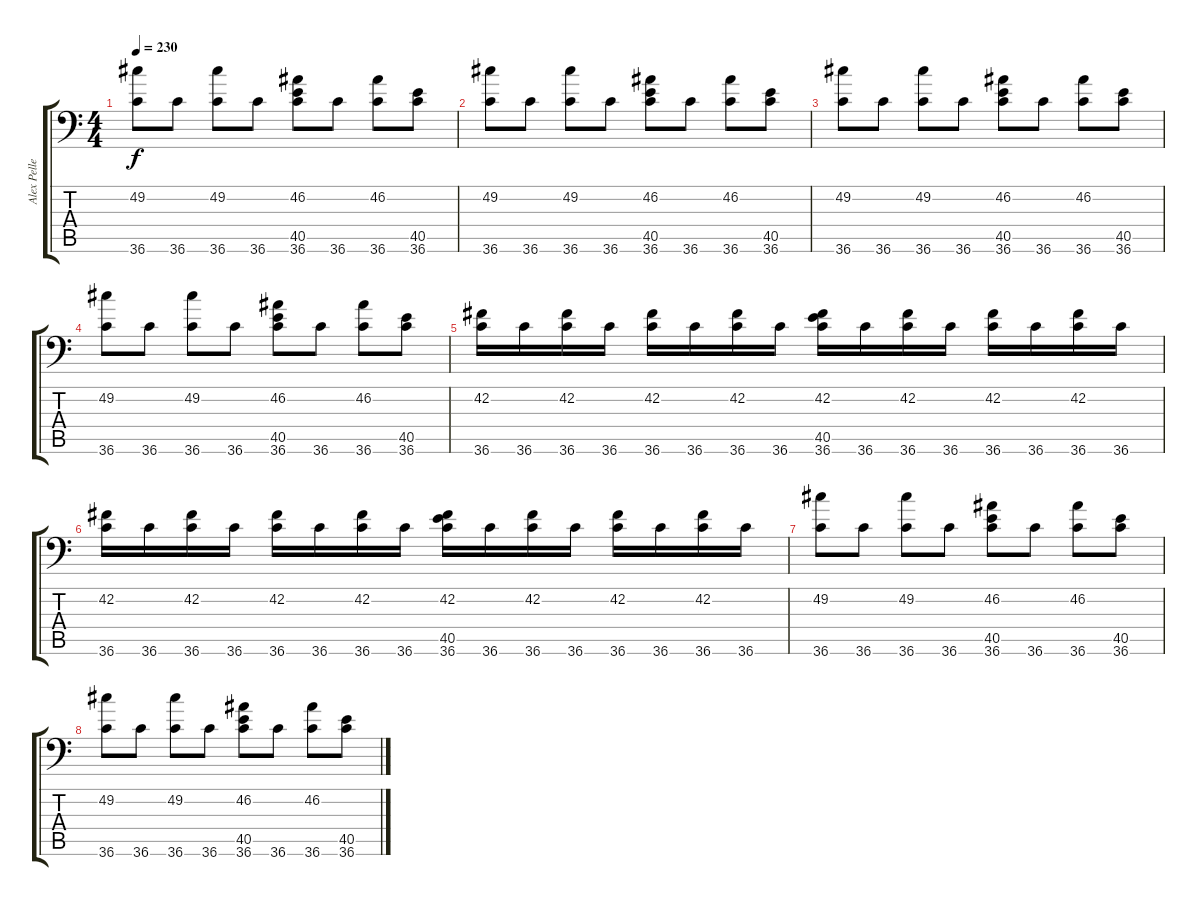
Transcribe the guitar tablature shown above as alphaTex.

\track ("Alex Pelletier" "Alex Pelle") {instrument acousticgrandpiano}
\staff {score tabs}
\tuning (C-1 C-1 C-1 C-1 C-1 C-1) {hide}
\ts (4 4)
\tempo 230
\clef f4
\ks c
(49.2 36.6).8{dy f} 36.6.8 (49.2 36.6).8 36.6.8 (46.2 40.5 36.6).8 36.6.8 (46.2 36.6).8 (40.5 36.6).8 |
(49.2 36.6).8 36.6.8 (49.2 36.6).8 36.6.8 (46.2 40.5 36.6).8 36.6.8 (46.2 36.6).8 (40.5 36.6).8 |
(49.2 36.6).8 36.6.8 (49.2 36.6).8 36.6.8 (46.2 40.5 36.6).8 36.6.8 (46.2 36.6).8 (40.5 36.6).8 |
(49.2 36.6).8 36.6.8 (49.2 36.6).8 36.6.8 (46.2 40.5 36.6).8 36.6.8 (46.2 36.6).8 (40.5 36.6).8 |
(42.2 36.6).16 36.6.16 (42.2 36.6).16 36.6.16 (42.2 36.6).16 36.6.16 (42.2 36.6).16 36.6.16 (42.2 40.5 36.6).16 36.6.16 (42.2 36.6).16 36.6.16 (42.2 36.6).16 36.6.16 (42.2 36.6).16 36.6.16 |
(42.2 36.6).16 36.6.16 (42.2 36.6).16 36.6.16 (42.2 36.6).16 36.6.16 (42.2 36.6).16 36.6.16 (42.2 40.5 36.6).16 36.6.16 (42.2 36.6).16 36.6.16 (42.2 36.6).16 36.6.16 (42.2 36.6).16 36.6.16 |
(49.2 36.6).8 36.6.8 (49.2 36.6).8 36.6.8 (46.2 40.5 36.6).8 36.6.8 (46.2 36.6).8 (40.5 36.6).8 |
(49.2 36.6).8 36.6.8 (49.2 36.6).8 36.6.8 (46.2 40.5 36.6).8 36.6.8 (46.2 36.6).8 (40.5 36.6).8
